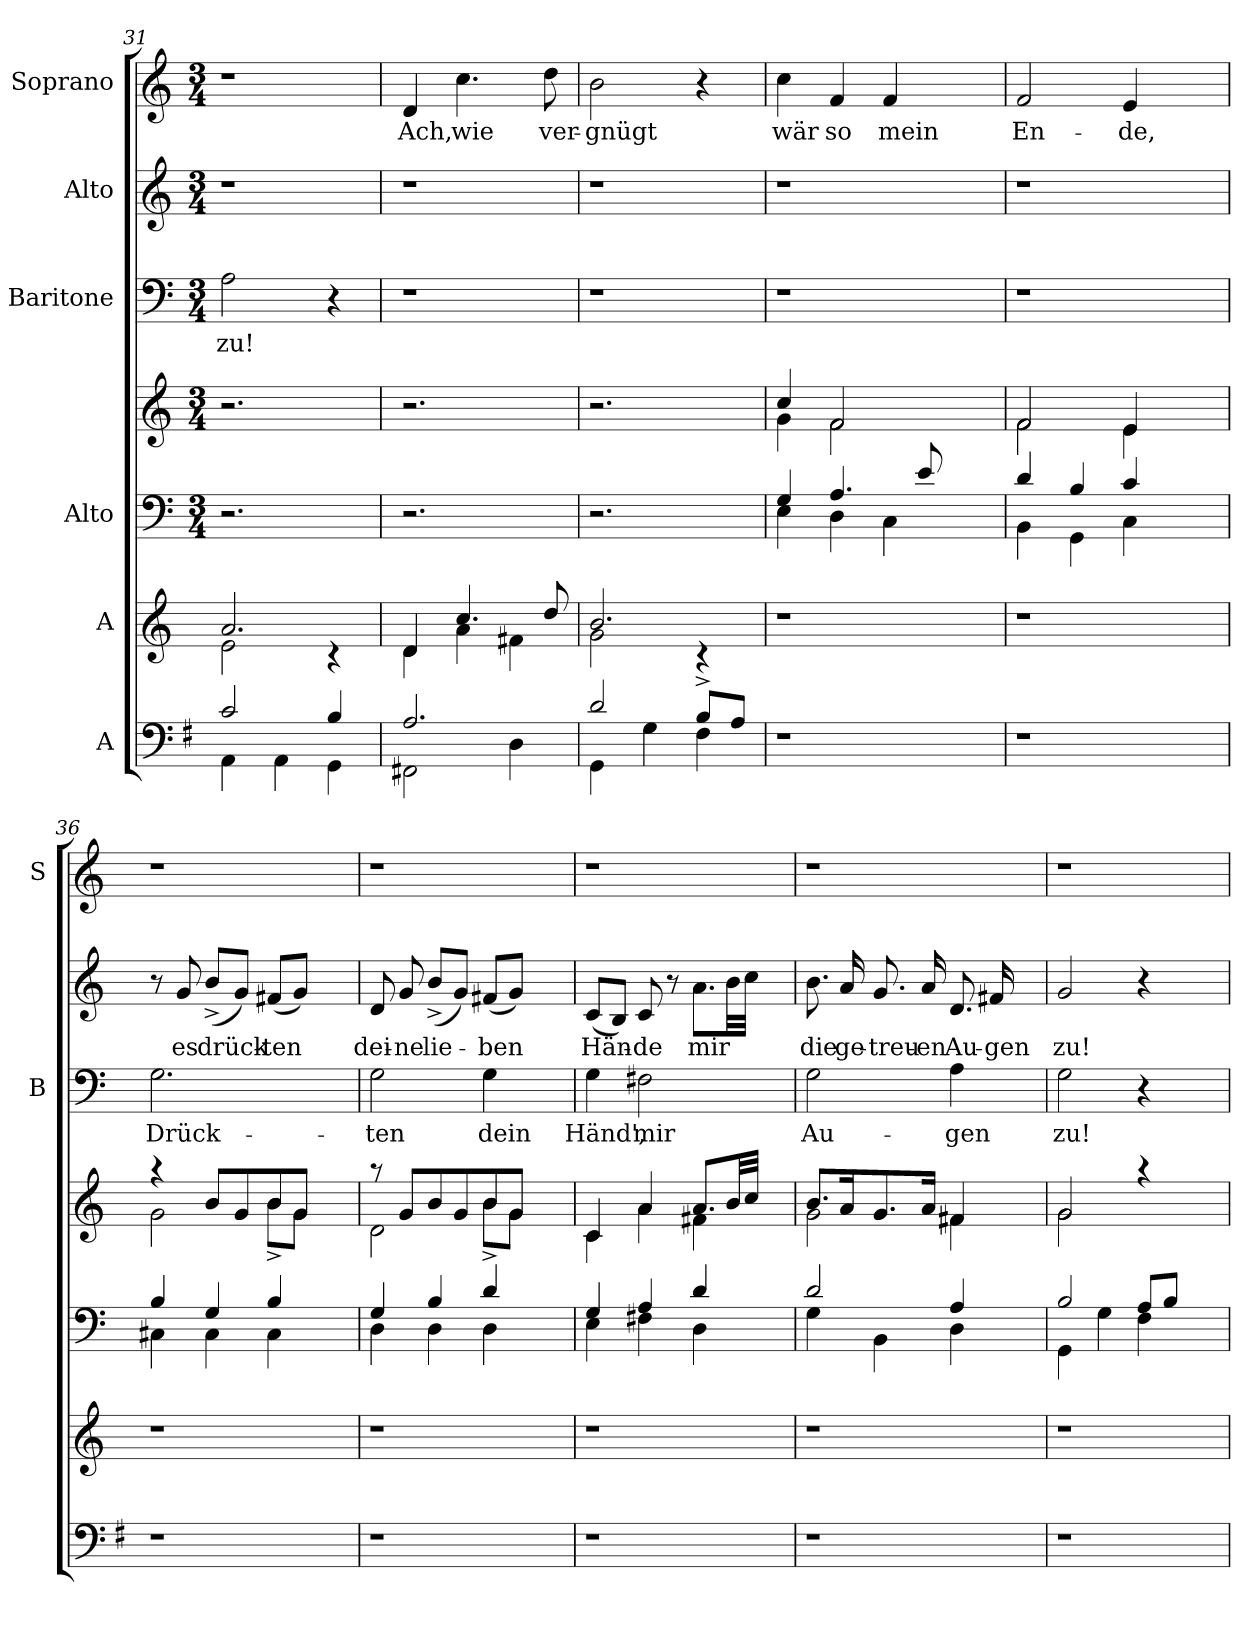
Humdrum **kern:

**kern	**kern	**kern	**kern	**kern	**text	**kern	**text	**kern	**text
*part6	*part5	*part4	*part4	*part3	*part3	*part2	*part2	*part1	*part1
*staff7	*staff6	*staff5	*staff4	*staff3	*staff3	*staff2	*staff2	*staff1	*staff1
*I"A	*I"A	*I"Alto	*	*I"Baritone	*	*I"Alto	*	*I"Soprano	*
*	*	*	*	*I'B	*	*	*	*I'S	*
*clefF4	*clefG2	*clefF4	*clefG2	*clefF4	*	*clefG2	*	*clefG2	*
*ITrd-3c-5	*	*	*	*	*	*	*	*	*
*k[]	*k[]	*k[]	*k[]	*k[]	*	*k[]	*	*k[]	*
*C:	*C:	*C:	*C:	*C:	*	*C:	*	*C:	*
*	*	*M3/4	*M3/4	*M3/4	*	*M3/4	*	*M3/4	*
=31	=31	=31	=31	=31	=31	=31	=31	=31	=31
*^	*^	*	*	*	*	*	*	*	*
!	!	!	!	!	!	!	!LO:LY:b	!LO:N:vis=1	!	!LO:N:vis=1	!
2f/	4D\	2.a/	2e\	2.r	2.r	2A\	zu!	2.r	.	2.r	.
.	4D\	.	.	.	.	.	.	.	.	.	.
4e/	4C\	.	4rc	.	.	4r	.	.	.	.	.
=32	=32	=32	=32	=32	=32	=32	=32	=32	=32	=32	=32
!	!	!	!	!	!	!LO:N:vis=1	!	!LO:N:vis=1	!	!	!LO:LY:b
2.d/	2BBn\	4d/	4d\	2.r	2.r	2.r	.	2.r	.	4d/	Ach,
!	!	!	!	!	!	!	!	!	!	!	!LO:LY:b
.	.	4.cc/	4a\	.	.	.	.	.	.	4.cc\	wie
.	4G\	.	4f#X\	.	.	.	.	.	.	.	.
!	!	!	!	!	!	!	!	!	!	!	!LO:LY:b
.	.	8dd/	.	.	.	.	.	.	.	8dd\	ver-
=33	=33	=33	=33	=33	=33	=33	=33	=33	=33	=33	=33
!	!	!	!	!	!	!LO:N:vis=1	!	!LO:N:vis=1	!	!	!LO:LY:b
2g/	4C\	2.b/	2g\	2.r	2.r	2.r	.	2.r	.	2b\	-gnügt
.	4c\	.	.	.	.	.	.	.	.	.	.
8e^>/L	4B\	.	4rc	.	.	.	.	.	.	4r	.
8d/J	.	.	.	.	.	.	.	.	.	.	.
*v	*v	*	*	*	*	*	*	*	*	*	*
*	*v	*v	*	*	*	*	*	*	*	*
!!LO:LB:g=z
=34	=34	=34	=34	=34	=34	=34	=34	=34	=34
*	*	*^	*^	*	*	*	*	*	*
!	!	!	!	!	!	!LO:N:vis=1	!	!LO:N:vis=1	!	!	!LO:LY:b
1r	1r	4G/	4E\	4cc/	4g\	2.r	.	2.r	.	4cc\	wär
!	!	!	!	!	!	!	!	!	!	!	!LO:LY:b
.	.	4.A/	4D\	2f/	2f\	.	.	.	.	4f/	so
!	!	!	!	!	!	!	!	!	!	!	!LO:LY:b
.	.	.	4C\	.	.	.	.	.	.	4f/	mein
.	.	8e/	.	.	.	.	.	.	.	.	.
.	.	4ryy	4ryy	4ryy	4ryy	4ryy	.	4ryy	.	4ryy	.
=35	=35	=35	=35	=35	=35	=35	=35	=35	=35	=35	=35
!	!	!	!	!	!	!LO:N:vis=1	!	!LO:N:vis=1	!	!	!LO:LY:b
1r	1r	4d/	4BB\	2f/	2f\	2.r	.	2.r	.	2f/	En-
.	.	4B/	4GG\	.	.	.	.	.	.	.	.
!	!	!	!	!	!	!	!	!	!	!	!LO:LY:b
.	.	4c/	4C\	4e/	4e\	.	.	.	.	4e/	-de,
.	.	4ryy	4ryy	4ryy	4ryy	4ryy	.	4ryy	.	4ryy	.
=36	=36	=36	=36	=36	=36	=36	=36	=36	=36	=36	=36
!	!	!	!	!	!	!	!LO:LY:b	!	!	!LO:N:vis=1	!
1r	1r	4B/	4C#X\	4raa	2g\	2.G\	Drück-	8r	.	2.r	.
!	!	!	!	!	!	!	!	!	!LO:LY:b	!	!
.	.	.	.	.	.	.	.	8g/	es	.	.
!	!	!	!	!	!	!	!	!	!LO:LY:b	!	!
.	.	4G/	4C#\	8b/L	.	.	.	(<8b^</L	drück-	.	.
.	.	.	.	8g/	.	.	.	8g/J)	.	.	.
!	!	!	!	!	!	!	!	!	!LO:LY:b	!	!
.	.	4B/	4C#\	8b/	8b^<\L	.	.	(<8f#X/L	-ten	.	.
.	.	.	.	8g/J	8g\J	.	.	8g/J)	.	.	.
.	.	4ryy	4ryy	4ryy	4ryy	4ryy	.	4ryy	.	4ryy	.
=37	=37	=37	=37	=37	=37	=37	=37	=37	=37	=37	=37
!	!	!	!	!	!	!	!LO:LY:b	!	!LO:LY:b	!LO:N:vis=1	!
1r	1r	4G/	4D\	8raa	2d\	2G\	-ten	8d/	dei-	2.r	.
!	!	!	!	!	!	!	!	!	!LO:LY:b:rj	!	!
.	.	.	.	8g/L	.	.	.	8g/	-ne	.	.
!	!	!	!	!	!	!	!	!	!LO:LY:b	!	!
.	.	4B/	4D\	8b/	.	.	.	(<8b^</L	lie-	.	.
.	.	.	.	8g/	.	.	.	8g/J)	.	.	.
!	!	!	!	!	!	!	!LO:LY:b	!	!LO:LY:b	!	!
.	.	4d/	4D\	8b/	8b^<\L	4G\	dein	(<8f#X/L	-ben	.	.
.	.	.	.	8g/J	8g\J	.	.	8g/J)	.	.	.
.	.	4ryy	4ryy	4ryy	4ryy	4ryy	.	4ryy	.	4ryy	.
=38	=38	=38	=38	=38	=38	=38	=38	=38	=38	=38	=38
!	!	!	!	!	!	!	!LO:LY:b	!	!LO:LY:b	!LO:N:vis=1	!
1r	1r	4G/	4E\	4c/	4c\	4G\	Händ',	(<8c/L	Hän-	2.r	.
.	.	.	.	.	.	.	.	8B/J)	.	.	.
!	!	!	!	!	!	!	!LO:LY:b	!	!LO:LY:b	!	!
.	.	4A/	4F#X\	4a/	4a\	2F#X\	mir	8c/	-de	.	.
.	.	.	.	.	.	.	.	8r	.	.	.
!	!	!	!	!	!	!	!	!	!LO:LY:b	!	!
.	.	4d/	4D\	8.a/L	4f#X\	.	.	8.a\L	mir	.	.
.	.	.	.	32b/LL	.	.	.	32b\LL	.	.	.
.	.	.	.	32cc/JJJ	.	.	.	32cc\JJJ	.	.	.
.	.	4ryy	4ryy	4ryy	4ryy	4ryy	.	4ryy	.	4ryy	.
=39	=39	=39	=39	=39	=39	=39	=39	=39	=39	=39	=39
!	!	!	!	!	!	!	!LO:LY:b	!	!LO:LY:b	!LO:N:vis=1	!
1r	1r	2d/	4G\	8.b/L	2g\	2G\	Au-	8.b\	die	2.r	.
!	!	!	!	!	!	!	!	!	!LO:LY:b	!	!
.	.	.	.	16a/k	.	.	.	16a/	ge-	.	.
!	!	!	!	!	!	!	!	!	!LO:LY:b	!	!
.	.	.	4BB\	8.g/	.	.	.	8.g/	-treu-	.	.
!	!	!	!	!	!	!	!	!	!LO:LY:b:rj	!	!
.	.	.	.	16a/Jk	.	.	.	16a/	-en	.	.
!	!	!	!	!	!	!	!LO:LY:b	!	!LO:LY:b	!	!
.	.	4A/	4D\	4f#X/	4f#\	4A\	-gen	8.d/	Au-	.	.
!	!	!	!	!	!	!	!	!	!LO:LY:b:rj	!	!
.	.	.	.	.	.	.	.	16f#X/	-gen	.	.
.	.	4ryy	4ryy	4ryy	4ryy	4ryy	.	4ryy	.	4ryy	.
=40	=40	=40	=40	=40	=40	=40	=40	=40	=40	=40	=40
!	!	!	!	!	!	!	!LO:LY:b	!	!LO:LY:b	!LO:N:vis=1	!
1r	1r	2B/	4GG\	2g/	2g\	2G\	zu!	2g/	zu!	2.r	.
.	.	.	4G\	.	.	.	.	.	.	.	.
.	.	8A/L	4F\	4raa	4ryy	4r	.	4r	.	.	.
.	.	8B/J	.	.	.	.	.	.	.	.	.
.	.	4ryy	4ryy	4ryy	4ryy	4ryy	.	4ryy	.	4ryy	.
*	*	*v	*v	*	*	*	*	*	*	*	*
*	*	*	*v	*v	*	*	*	*	*	*
=	=	=	=	=	=	=	=	=	=
*-	*-	*-	*-	*-	*-	*-	*-	*-	*-
